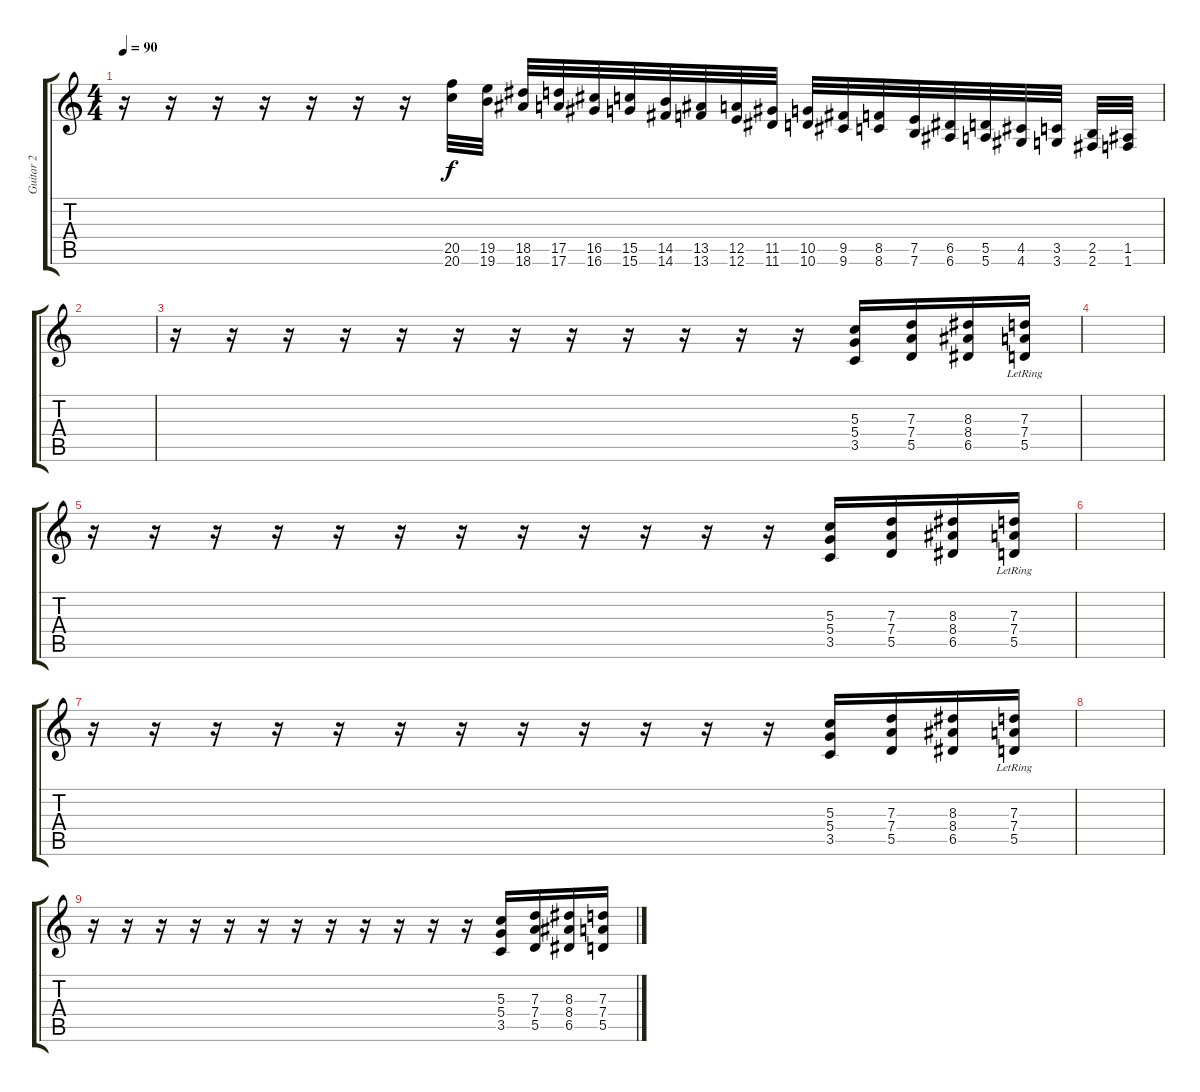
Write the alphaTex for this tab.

\track ("Guitar 2" "Guitar 2") {instrument overdrivenguitar}
\staff {score tabs}
\tuning (E4 B3 G3 D3 A2 E2) {hide}
\ts (4 4)
\tempo 90
\clef g2
\ks c
r.16{dy f} r.16 r.16 r.16 r.16 r.16 r.16 (20.5 20.6).32 (19.5 19.6).32 (18.5 18.6).32 (17.5 17.6).32 (16.5 16.6).32 (15.5 15.6).32 (14.5 14.6).32 (13.5 13.6).32 (12.5 12.6).32 (11.5 11.6).32 (10.5 10.6).32 (9.5 9.6).32 (8.5 8.6).32 (7.5 7.6).32 (6.5 6.6).32 (5.5 5.6).32 (4.5 4.6).32 (3.5 3.6).32 (2.5 2.6).32 (1.5 1.6).32 |
|
r.16 r.16 r.16 r.16 r.16 r.16 r.16 r.16 r.16 r.16 r.16 r.16 (5.3 5.4 3.5).16 (7.3 7.4 5.5).16 (8.3 8.4 6.5).16 (7.3{lr} 7.4{lr} 5.5{lr}).16 |
|
r.16 r.16 r.16 r.16 r.16 r.16 r.16 r.16 r.16 r.16 r.16 r.16 (5.3 5.4 3.5).16 (7.3 7.4 5.5).16 (8.3 8.4 6.5).16 (7.3{lr} 7.4{lr} 5.5{lr}).16 |
|
r.16 r.16 r.16 r.16 r.16 r.16 r.16 r.16 r.16 r.16 r.16 r.16 (5.3 5.4 3.5).16 (7.3 7.4 5.5).16 (8.3 8.4 6.5).16 (7.3{lr} 7.4{lr} 5.5{lr}).16 |
|
r.16 r.16 r.16 r.16 r.16 r.16 r.16 r.16 r.16 r.16 r.16 r.16 (5.3 5.4 3.5).16 (7.3 7.4 5.5).16 (8.3 8.4 6.5).16 (7.3 7.4 5.5).16
